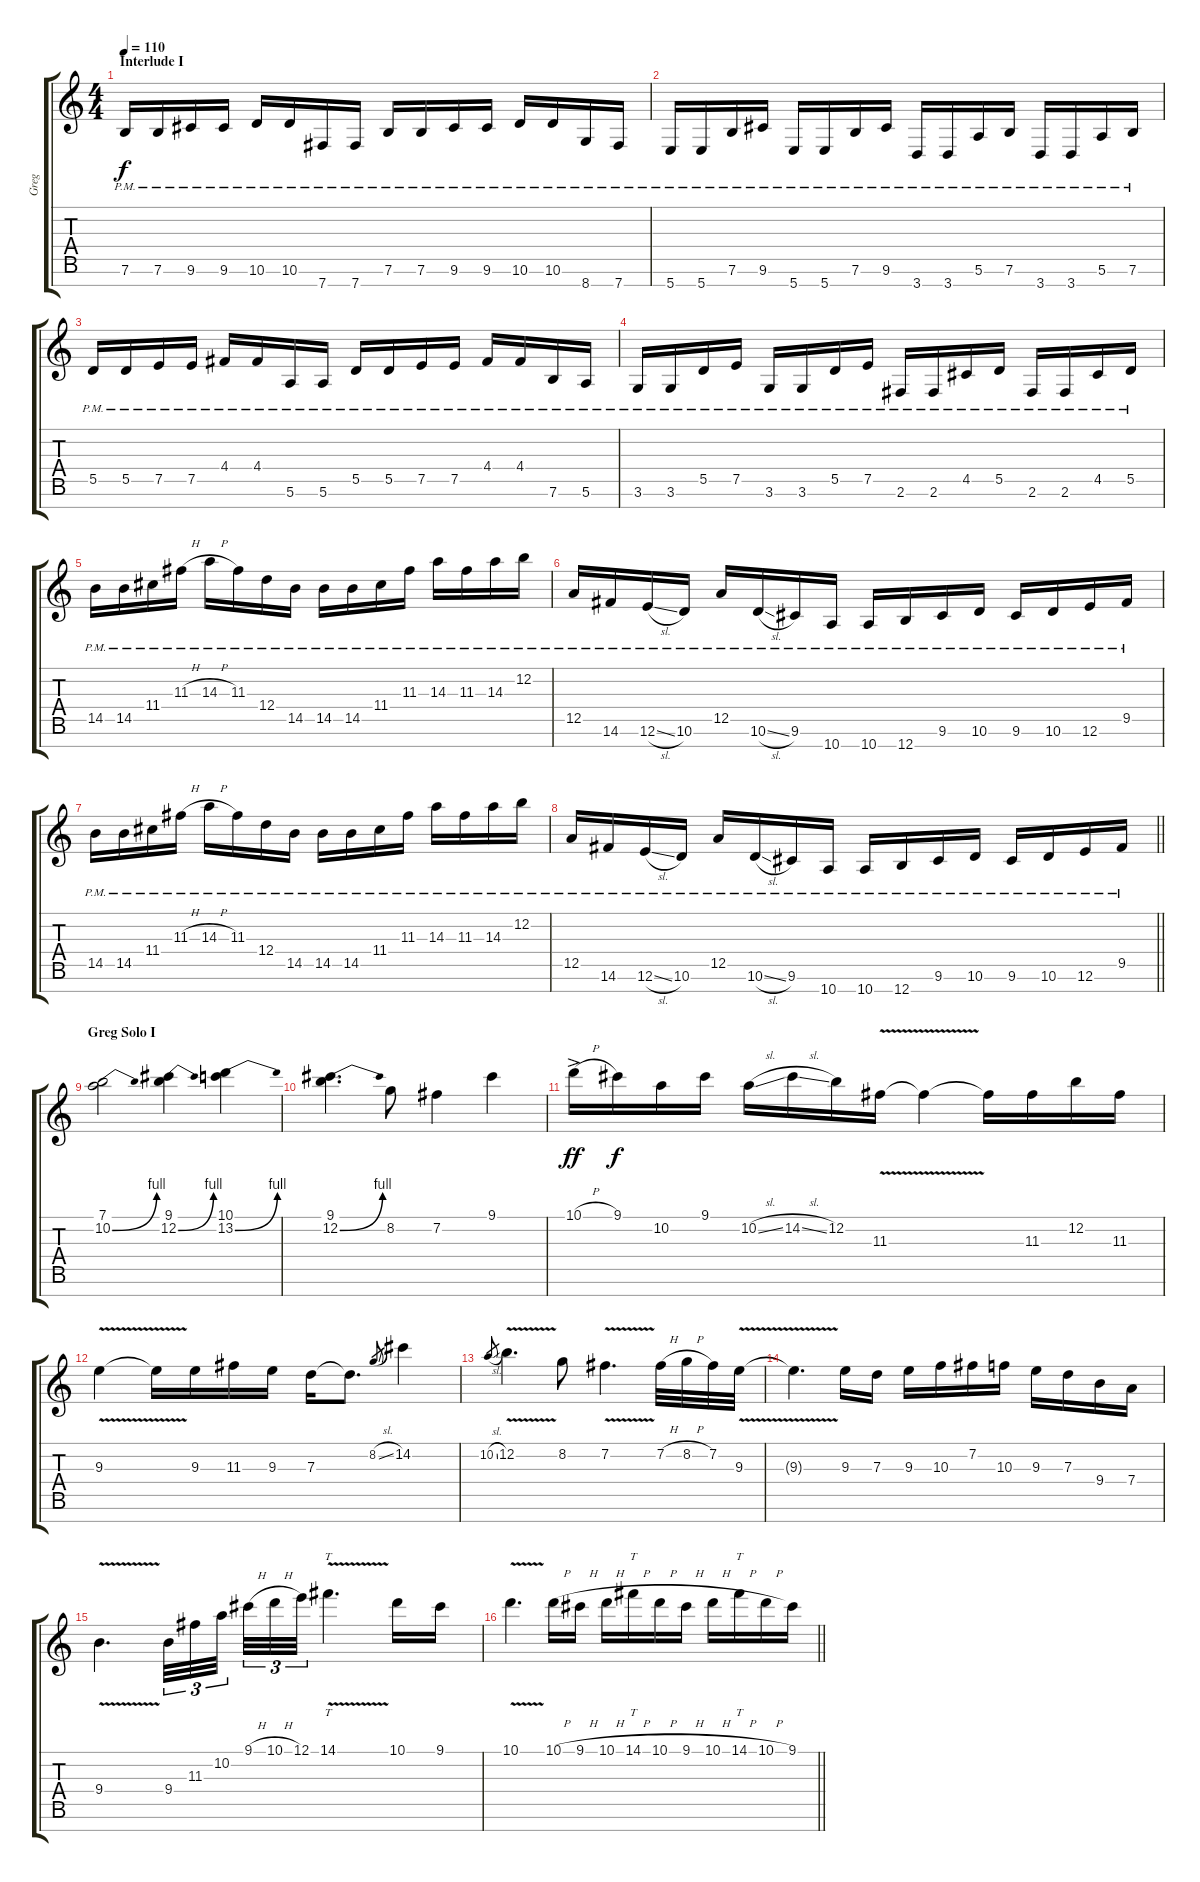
\track ("Greg" "Greg") {instrument distortionguitar}
\staff {score tabs}
\tuning (E4 B3 G3 D3 A2 E2 B1) {hide}
\ts (4 4)
\section ("" "Interlude I")
\tempo 110
\clef g2
\ks c
7.6{pm}.16{dy f} 7.6{pm}.16 9.6{pm}.16 9.6{pm}.16 10.6{pm}.16 10.6{pm}.16 7.7{pm}.16 7.7{pm}.16 7.6{pm}.16 7.6{pm}.16 9.6{pm}.16 9.6{pm}.16 10.6{pm}.16 10.6{pm}.16 8.7{pm}.16 7.7{pm}.16 |
5.7{pm}.16 5.7{pm}.16 7.6{pm}.16 9.6{pm}.16 5.7{pm}.16 5.7{pm}.16 7.6{pm}.16 9.6{pm}.16 3.7{pm}.16 3.7{pm}.16 5.6{pm}.16 7.6{pm}.16 3.7{pm}.16 3.7{pm}.16 5.6{pm}.16 7.6{pm}.16 |
5.5{pm}.16 5.5{pm}.16 7.5{pm}.16 7.5{pm}.16 4.4{pm}.16 4.4{pm}.16 5.6{pm}.16 5.6{pm}.16 5.5{pm}.16 5.5{pm}.16 7.5{pm}.16 7.5{pm}.16 4.4{pm}.16 4.4{pm}.16 7.6{pm}.16 5.6{pm}.16 |
3.6{pm}.16 3.6{pm}.16 5.5{pm}.16 7.5{pm}.16 3.6{pm}.16 3.6{pm}.16 5.5{pm}.16 7.5{pm}.16 2.6{pm}.16 2.6{pm}.16 4.5{pm}.16 5.5{pm}.16 2.6{pm}.16 2.6{pm}.16 4.5{pm}.16 5.5{pm}.16 |
14.5{pm}.16 14.5{pm}.16 11.4{pm}.16 11.3{h pm}.16 14.3{h pm}.16 11.3{pm}.16 12.4{pm}.16 14.5{pm}.16 14.5{pm}.16 14.5{pm}.16 11.4{pm}.16 11.3{pm}.16 14.3{pm}.16 11.3{pm}.16 14.3{pm}.16 12.2{pm}.16 |
12.5{pm}.16 14.6{pm}.16 12.6{sl pm}.16 10.6{pm}.16 12.5{pm}.16 10.6{sl pm}.16 9.6{pm}.16 10.7{pm}.16 10.7{pm}.16 12.7{pm}.16 9.6{pm}.16 10.6{pm}.16 9.6{pm}.16 10.6{pm}.16 12.6{pm}.16 9.5{pm}.16 |
14.5{pm}.16 14.5{pm}.16 11.4{pm}.16 11.3{h pm}.16 14.3{h pm}.16 11.3{pm}.16 12.4{pm}.16 14.5{pm}.16 14.5{pm}.16 14.5{pm}.16 11.4{pm}.16 11.3{pm}.16 14.3{pm}.16 11.3{pm}.16 14.3{pm}.16 12.2{pm}.16 |
\barLineRight lightlight
12.5{pm}.16 14.6{pm}.16 12.6{sl pm}.16 10.6{pm}.16 12.5{pm}.16 10.6{sl pm}.16 9.6{pm}.16 10.7{pm}.16 10.7{pm}.16 12.7{pm}.16 9.6{pm}.16 10.6{pm}.16 9.6{pm}.16 10.6{pm}.16 12.6{pm}.16 9.5{pm}.16 |
\section ("" "Greg Solo I")
(7.1 10.2{be (bend 0 0 60 4)}).2 (9.1 12.2{be (bend 0 0 60 4)}).4 (10.1 13.2{be (bend 0 0 60 4)}).4 |
(9.1 12.2{be (bend 0 0 60 4)}).4{d} 8.2.8 7.2.4 9.1.4 |
10.1{h ac}.16{dy ff} 9.1.16{dy f} 10.2.16 9.1.16 10.2{sl}.16 14.2{sl}.16 12.2.16 11.3{v}.16 11.3{t}.4 11.3{t}.16 11.3.16 12.2.16 11.3.16 |
9.3{v}.4 9.3{t}.16 9.3.16 11.3.16 9.3.16 7.3.16 7.3{t}.8{d} 8.2{sl}.8{gr} 14.2.4 |
10.2{sl}.8{gr} 12.2{v}.4{d} 8.2.8 7.2{v}.4{d} 7.2{h}.32 8.2{h}.32 7.2.32 9.3{v}.32 |
9.3{v t}.4{d} 9.3.16 7.3.16 9.3.16 10.3.16 7.2.16 10.3.16 9.3.16 7.3.16 9.4.16 7.4.16 |
9.4{v}.4{d} 9.4.32{tu (3 2)} 11.3.32{tu (3 2)} 10.2.32{tu (3 2) beam splitsecondary} 9.1{h}.32{tu (3 2)} 10.1{h}.32{tu (3 2)} 12.1.32{tu (3 2)} 14.1{v}.4{tt d} 10.1.16 9.1.16 |
\barLineRight lightlight
10.1{v}.4{d} 10.1{h}.16 9.1{h}.16 10.1{h}.16 14.1{h}.16{tt} 10.1{h}.16 9.1{h}.16 10.1{h}.16 14.1{h}.16{tt} 10.1{h}.16 9.1.16
